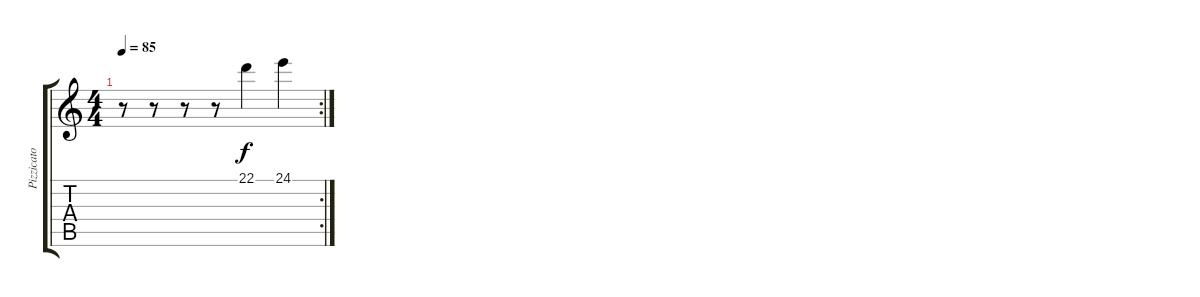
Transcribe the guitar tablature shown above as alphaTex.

\track ("Pizzicato Strings" "Pizzicato ") {instrument pizzicatostrings}
\staff {score tabs}
\tuning (E4 B3 G3 D3 A2 E2) {hide}
\rc 2
\ts (4 4)
\tempo 85
\clef g2
\ks c
r.8{dy f} r.8 r.8 r.8 22.1.4 24.1.4
